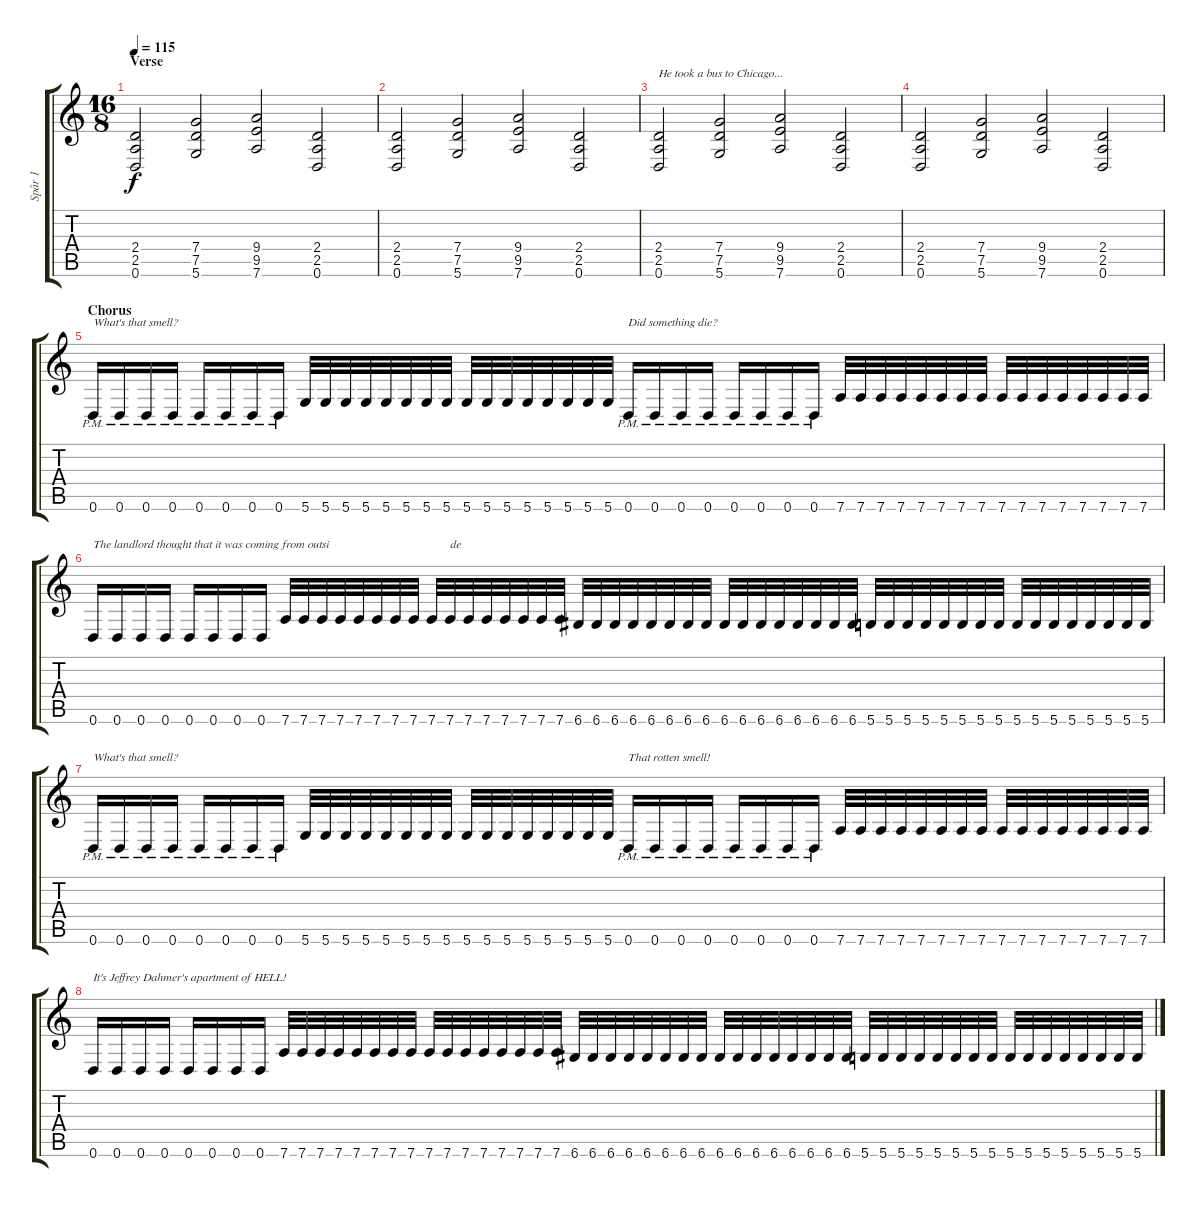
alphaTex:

\track ("Spår 1" "Spår 1") {instrument distortionguitar}
\staff {score tabs}
\tuning (D4 A3 F3 C3 G2 D2) {hide}
\ts (16 8)
\section ("" "Verse")
\tempo 115
\clef g2
\ks c
(2.4 2.5 0.6).2{dy f} (7.4 7.5 5.6).2 (9.4 9.5 7.6).2 (2.4 2.5 0.6).2 |
(2.4 2.5 0.6).2 (7.4 7.5 5.6).2 (9.4 9.5 7.6).2 (2.4 2.5 0.6).2 |
(2.4 2.5 0.6).2{txt "He took a bus to Chicago..."} (7.4 7.5 5.6).2 (9.4 9.5 7.6).2 (2.4 2.5 0.6).2 |
(2.4 2.5 0.6).2 (7.4 7.5 5.6).2 (9.4 9.5 7.6).2 (2.4 2.5 0.6).2 |
\section ("" "Chorus")
0.6{pm}.16{txt "What's that smell?"} 0.6{pm}.16 0.6{pm}.16 0.6{pm}.16 0.6{pm}.16 0.6{pm}.16 0.6{pm}.16 0.6{pm}.16 5.6.32 5.6.32 5.6.32 5.6.32 5.6.32 5.6.32 5.6.32 5.6.32 5.6.32 5.6.32 5.6.32 5.6.32 5.6.32 5.6.32 5.6.32 5.6.32 0.6{pm}.16{txt "Did something die?"} 0.6{pm}.16 0.6{pm}.16 0.6{pm}.16 0.6{pm}.16 0.6{pm}.16 0.6{pm}.16 0.6{pm}.16 7.6.32 7.6.32 7.6.32 7.6.32 7.6.32 7.6.32 7.6.32 7.6.32 7.6.32 7.6.32 7.6.32 7.6.32 7.6.32 7.6.32 7.6.32 7.6.32 |
0.6.16{txt "The landlord thought that it was coming from outsi"} 0.6.16 0.6.16 0.6.16 0.6.16 0.6.16 0.6.16 0.6.16 7.6.32 7.6.32 7.6.32 7.6.32 7.6.32 7.6.32 7.6.32 7.6.32 7.6.32 7.6.32{txt "de"} 7.6.32 7.6.32 7.6.32 7.6.32 7.6.32 7.6.32 6.6.32 6.6.32 6.6.32 6.6.32 6.6.32 6.6.32 6.6.32 6.6.32 6.6.32 6.6.32 6.6.32 6.6.32 6.6.32 6.6.32 6.6.32 6.6.32 5.6.32 5.6.32 5.6.32 5.6.32 5.6.32 5.6.32 5.6.32 5.6.32 5.6.32 5.6.32 5.6.32 5.6.32 5.6.32 5.6.32 5.6.32 5.6.32 |
0.6{pm}.16{txt "What's that smell?"} 0.6{pm}.16 0.6{pm}.16 0.6{pm}.16 0.6{pm}.16 0.6{pm}.16 0.6{pm}.16 0.6{pm}.16 5.6.32 5.6.32 5.6.32 5.6.32 5.6.32 5.6.32 5.6.32 5.6.32 5.6.32 5.6.32 5.6.32 5.6.32 5.6.32 5.6.32 5.6.32 5.6.32 0.6{pm}.16{txt "That rotten smell!"} 0.6{pm}.16 0.6{pm}.16 0.6{pm}.16 0.6{pm}.16 0.6{pm}.16 0.6{pm}.16 0.6{pm}.16 7.6.32 7.6.32 7.6.32 7.6.32 7.6.32 7.6.32 7.6.32 7.6.32 7.6.32 7.6.32 7.6.32 7.6.32 7.6.32 7.6.32 7.6.32 7.6.32 |
0.6.16{txt "It's Jeffrey Dahmer's apartment of HELL!"} 0.6.16 0.6.16 0.6.16 0.6.16 0.6.16 0.6.16 0.6.16 7.6.32 7.6.32 7.6.32 7.6.32 7.6.32 7.6.32 7.6.32 7.6.32 7.6.32 7.6.32 7.6.32 7.6.32 7.6.32 7.6.32 7.6.32 7.6.32 6.6.32 6.6.32 6.6.32 6.6.32 6.6.32 6.6.32 6.6.32 6.6.32 6.6.32 6.6.32 6.6.32 6.6.32 6.6.32 6.6.32 6.6.32 6.6.32 5.6.32 5.6.32 5.6.32 5.6.32 5.6.32 5.6.32 5.6.32 5.6.32 5.6.32 5.6.32 5.6.32 5.6.32 5.6.32 5.6.32 5.6.32 5.6.32
